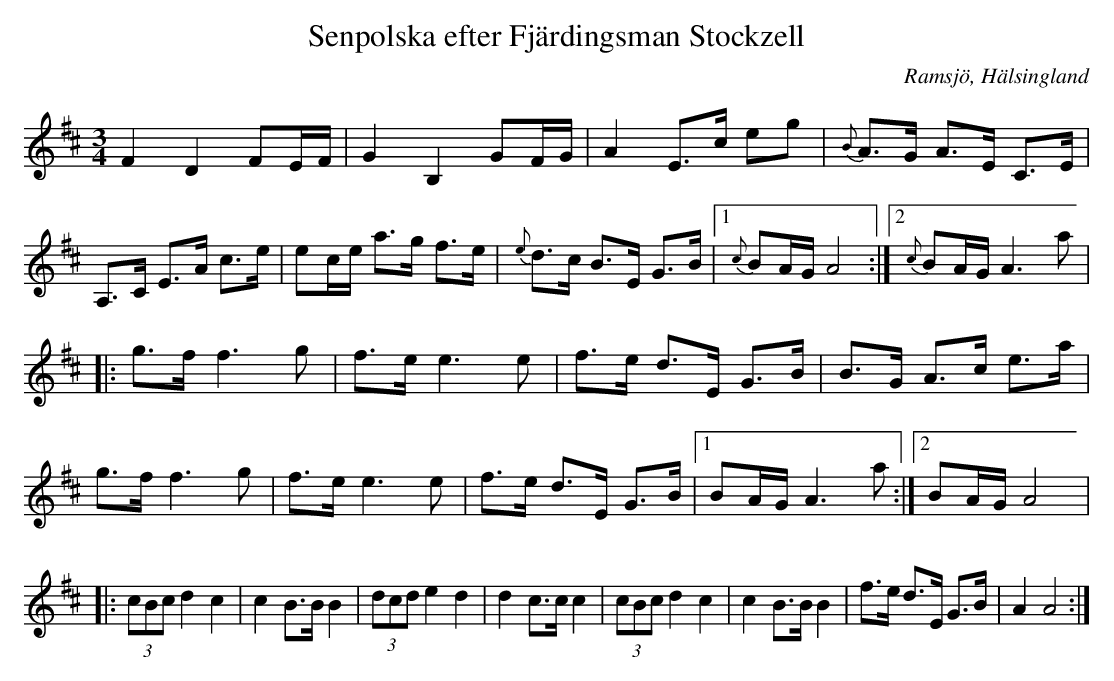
X:1
T: Senpolska efter Fjärdingsman Stockzell
O: Ramsjö, Hälsingland
M:3/4
L:1/8
K:D
F2 D2 FE/F/|G2 B,2 GF/G/| A2 E>c eg|{B}A>G A>E C>E|A,>C E>A c>e|ec/e/ a>g f>e| {e}d>c B>E G>B |1 {c}BA/G/ A4:|2{c}BA/G/ A2>a2|
|:g>f f2>g2|f>e e2>e2|f>e d>E G>B|B>G A>c e>a|g>f f2>g2|f>e e2>e2|f>e d>E G>B|1 BA/G/ A2>a2:|2 BA/G/ A4|
|:(3cBc d2 c2|c2 B>B B2|(3dcd e2 d2|d2 c>c c2|(3cBc d2 c2|c2 B>B B2|f>e d>E G>B|A2 A4:|
